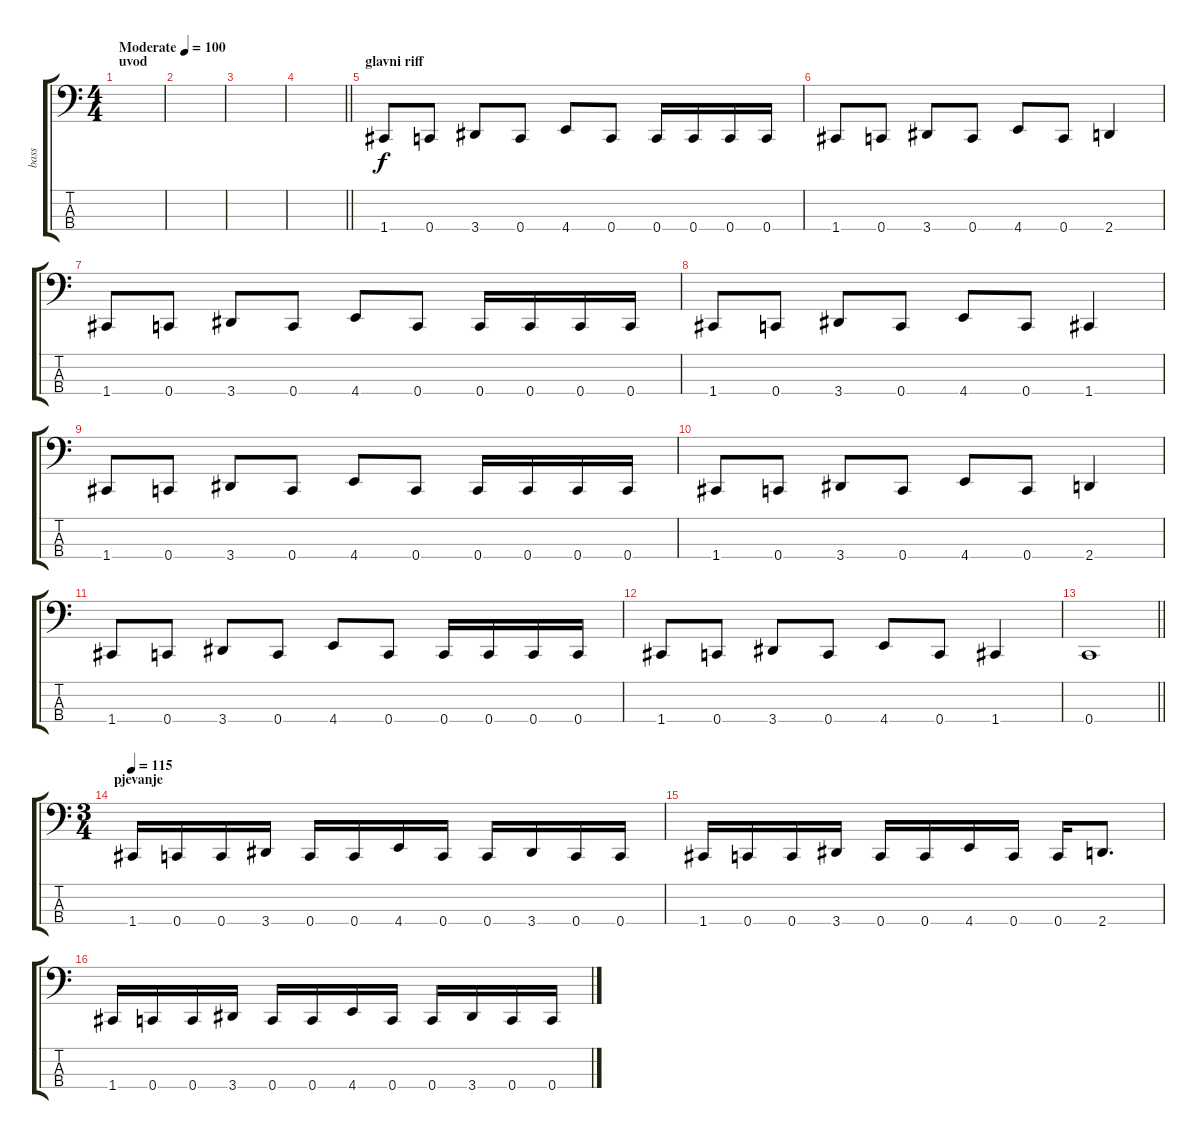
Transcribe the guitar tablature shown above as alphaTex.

\track ("bass" "bass") {instrument electricbasspick}
\staff {score tabs}
\tuning (F2 C2 G1 C1) {hide}
\ts (4 4)
\section ("" "uvod")
\tempo (100 "Moderate")
\clef f4
\ks c
|
|
|
\barLineRight lightlight
|
\section ("" "glavni riff")
1.4.8 0.4.8 3.4.8 0.4.8 4.4.8 0.4.8 0.4.16 0.4.16 0.4.16 0.4.16 |
1.4.8 0.4.8 3.4.8 0.4.8 4.4.8 0.4.8 2.4.4 |
1.4.8 0.4.8 3.4.8 0.4.8 4.4.8 0.4.8 0.4.16 0.4.16 0.4.16 0.4.16 |
1.4.8 0.4.8 3.4.8 0.4.8 4.4.8 0.4.8 1.4.4 |
1.4.8 0.4.8 3.4.8 0.4.8 4.4.8 0.4.8 0.4.16 0.4.16 0.4.16 0.4.16 |
1.4.8 0.4.8 3.4.8 0.4.8 4.4.8 0.4.8 2.4.4 |
1.4.8 0.4.8 3.4.8 0.4.8 4.4.8 0.4.8 0.4.16 0.4.16 0.4.16 0.4.16 |
1.4.8 0.4.8 3.4.8 0.4.8 4.4.8 0.4.8 1.4.4 |
\barLineRight lightlight
0.4.1 |
\ts (3 4)
\section ("" "pjevanje")
\tempo 115
1.4.16 0.4.16 0.4.16 3.4.16 0.4.16 0.4.16 4.4.16 0.4.16 0.4.16 3.4.16 0.4.16 0.4.16 |
1.4.16 0.4.16 0.4.16 3.4.16 0.4.16 0.4.16 4.4.16 0.4.16 0.4.16 2.4.8{d} |
1.4.16 0.4.16 0.4.16 3.4.16 0.4.16 0.4.16 4.4.16 0.4.16 0.4.16 3.4.16 0.4.16 0.4.16
